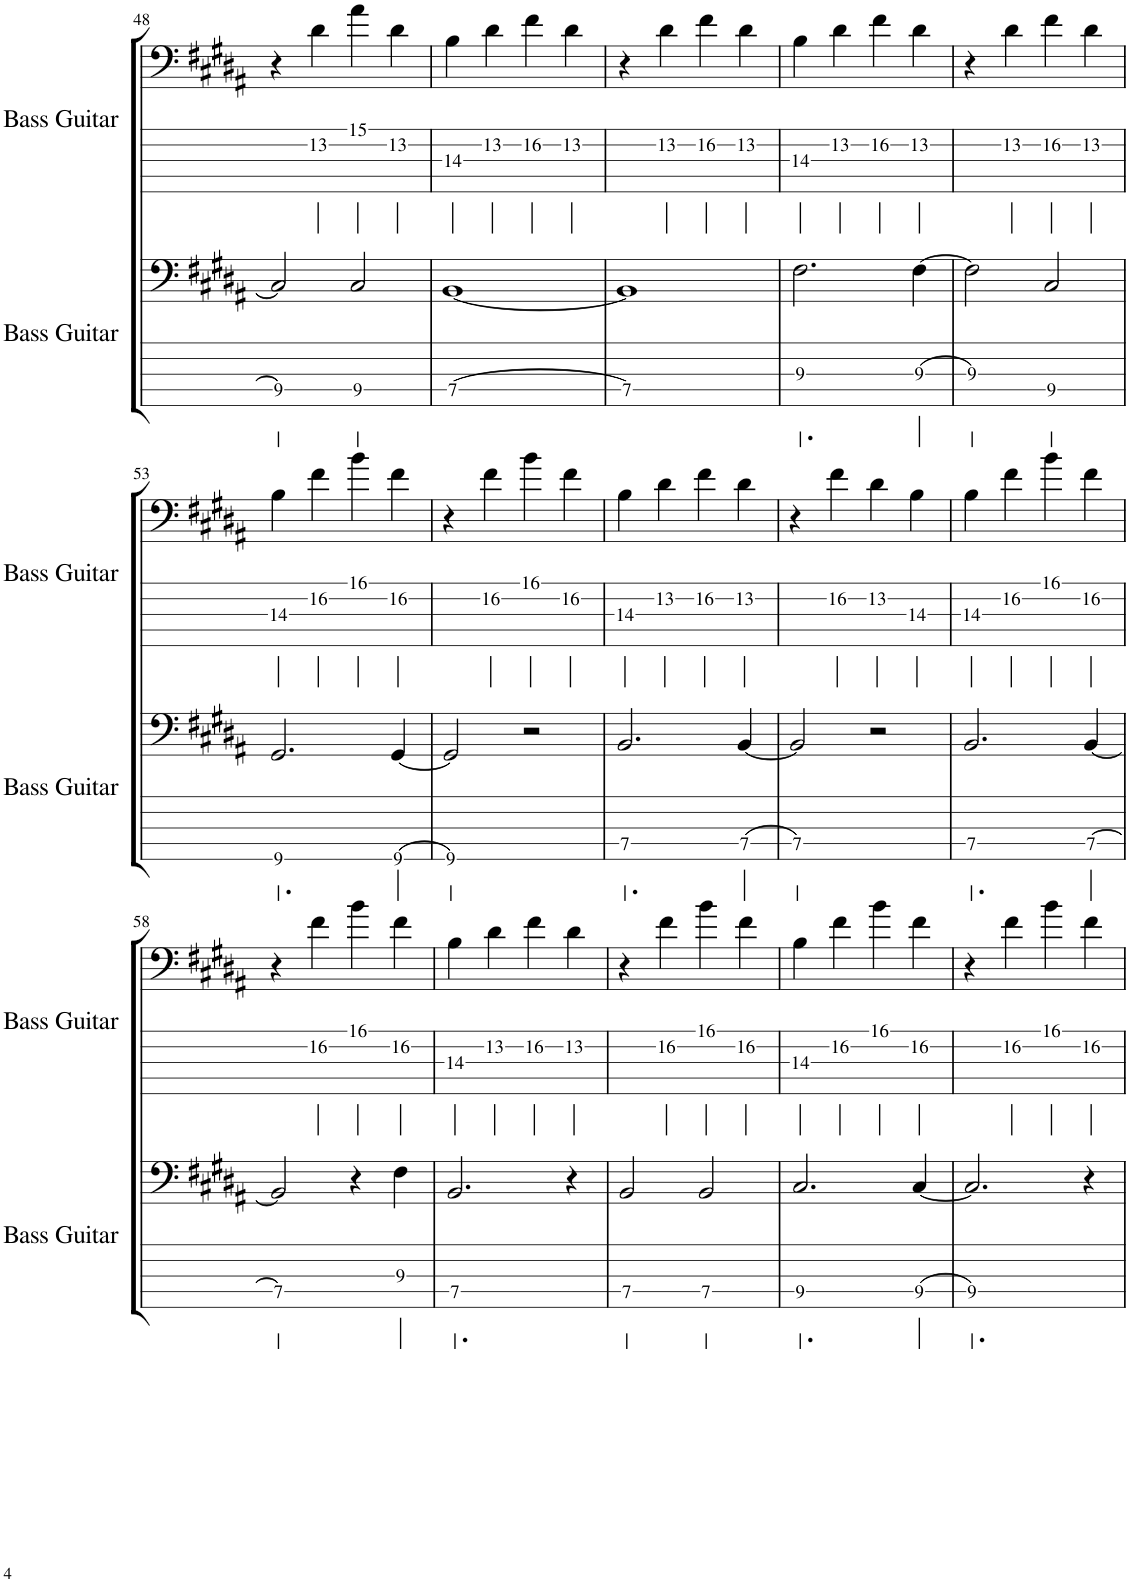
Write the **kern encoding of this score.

**kern	**kern	**kern	**kern
*part4	*part3	*part2	*part1
*staff4	*staff3	*staff2	*staff1
*I"Bass Guitar	*I"Bass Guitar	*I"Bass Guitar	*I"Bass Guitar
*I'Bass Guitar	*I'Bass Guitar	*I'Bass Guitar	*I'Bass Guitar
!!LO:PB:g=z
*	*clefF4	*	*clefF4
*Trd7c12	*Trd7c12	*Trd7c12	*Trd7c12
*k[f#c#g#d#a#]	*k[f#c#g#d#a#]	*k[f#c#g#d#a#]	*k[f#c#g#d#a#]
*M4/4	*M4/4	*M4/4	*M4/4
=48	=48	=48	=48
2C#\]	2C#/]	4r	4r
.	.	4d#\	4d#\
2C#\	2C#/	4a#\	4a#\
.	.	4d#\	4d#\
=49	=49	=49	=49
[1BB	[1BB	4B\	4B\
.	.	4d#\	4d#\
.	.	4f#\	4f#\
.	.	4d#\	4d#\
=50	=50	=50	=50
1BB]	1BB]	4r	4r
.	.	4d#\	4d#\
.	.	4f#\	4f#\
.	.	4d#\	4d#\
=51	=51	=51	=51
2.F#\	2.F#\	4B\	4B\
.	.	4d#\	4d#\
.	.	4f#\	4f#\
[4F#\	[4F#\	4d#\	4d#\
=52	=52	=52	=52
2F#\]	2F#\]	4r	4r
.	.	4d#\	4d#\
2C#\	2C#/	4f#\	4f#\
.	.	4d#\	4d#\
!!LO:LB:g=z
=53	=53	=53	=53
2.GG#\	2.GG#/	4B\	4B\
.	.	4f#\	4f#\
.	.	4b\	4b\
[4GG#\	[4GG#/	4f#\	4f#\
=54	=54	=54	=54
2GG#\]	2GG#/]	4r	4r
.	.	4f#\	4f#\
2r	2r	4b\	4b\
.	.	4f#\	4f#\
=55	=55	=55	=55
2.BB\	2.BB/	4B\	4B\
.	.	4d#\	4d#\
.	.	4f#\	4f#\
[4BB\	[4BB/	4d#\	4d#\
=56	=56	=56	=56
2BB\]	2BB/]	4r	4r
.	.	4f#\	4f#\
2r	2r	4d#\	4d#\
.	.	4B\	4B\
=57	=57	=57	=57
2.BB\	2.BB/	4B\	4B\
.	.	4f#\	4f#\
.	.	4b\	4b\
[4BB\	[4BB/	4f#\	4f#\
!!LO:LB:g=z
=58	=58	=58	=58
2BB\]	2BB/]	4r	4r
.	.	4f#\	4f#\
4r	4r	4b\	4b\
4F#\	4F#\	4f#\	4f#\
=59	=59	=59	=59
2.BB\	2.BB/	4B\	4B\
.	.	4d#\	4d#\
.	.	4f#\	4f#\
4r	4r	4d#\	4d#\
=60	=60	=60	=60
2BB\	2BB/	4r	4r
.	.	4f#\	4f#\
2BB\	2BB/	4b\	4b\
.	.	4f#\	4f#\
=61	=61	=61	=61
2.C#\	2.C#/	4B\	4B\
.	.	4f#\	4f#\
.	.	4b\	4b\
[4C#\	[4C#/	4f#\	4f#\
=62	=62	=62	=62
2.C#\]	2.C#/]	4r	4r
.	.	4f#\	4f#\
.	.	4b\	4b\
4r	4r	4f#\	4f#\
=	=	=	=
*-	*-	*-	*-
